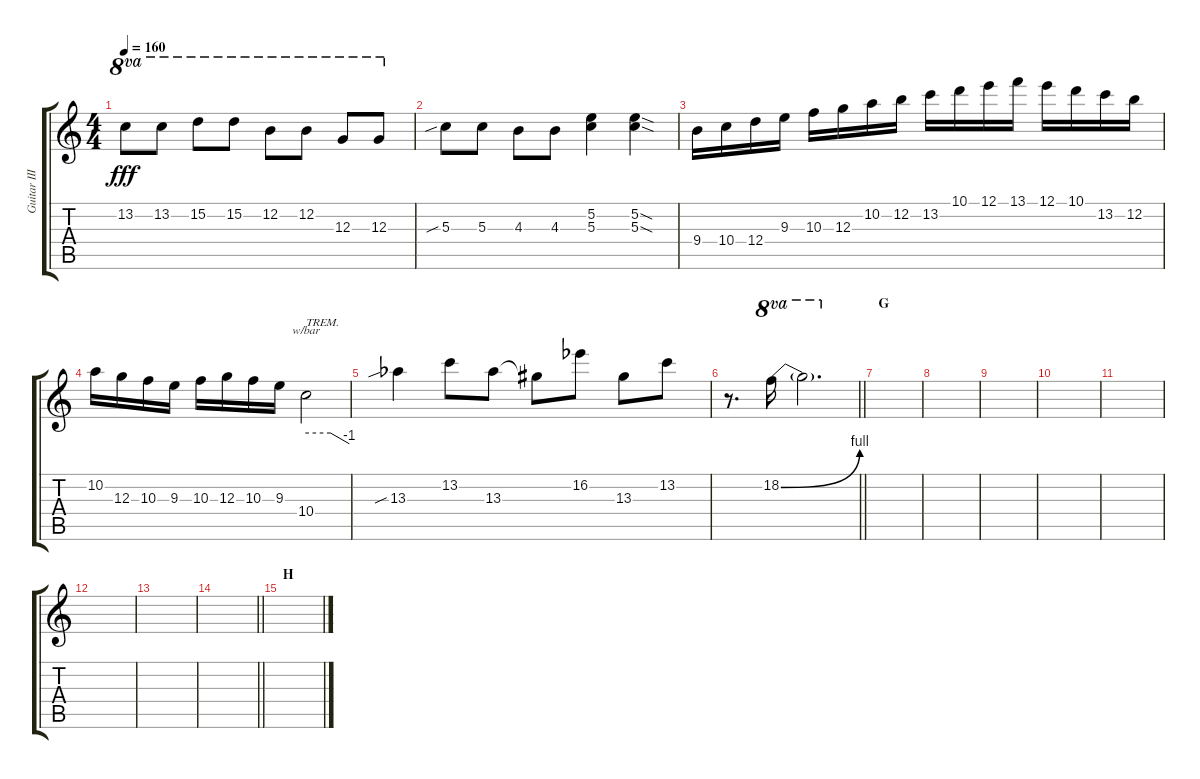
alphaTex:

\track ("Guitar III (Nakano Azusa)" "Guitar III") {instrument distortionguitar}
\staff {score tabs}
\tuning (E4 B3 G3 D3 A2 E2) {hide}
\ts (4 4)
\tempo 160
\clef g2
\ks c
13.2{t}.8{ot 8va dy fff} 13.2.8{ot 8va} 15.2.8{ot 8va} 15.2.8{ot 8va} 12.2.8{ot 8va} 12.2.8{ot 8va} 12.3.8{ot 8va} 12.3.8{ot 8va} |
5.3{sib}.8 5.3.8 4.3.8 4.3.8 (5.2 5.3).4 (5.2{sod} 5.3{sod}).4 |
9.4.16 10.4.16 12.4.16 9.3.16 10.3.16 12.3.16 10.2.16 12.2.16 13.2.16 10.1.16 12.1.16 13.1.16 12.1.16 10.1.16 13.2.16 12.2.16 |
10.2.16 12.3.16 10.3.16 9.3.16 10.3.16 12.3.16 10.3.16 9.3.16 10.4.2{tbe (custom default 0 0 34 0 60 -4) txt "TREM."} |
13.3{sib acc b}.4 13.2.8 13.3{acc b}.8 13.3{t}.8 16.2{acc b}.8 13.3.8 13.2.8 |
\barLineRight lightlight
r.8{d} 18.2{be (bend 0 0 60 4)}.16{ot 8va} 18.2{t}.2{d ot 8va} |
\section ("" "G")
|
|
|
|
|
|
|
\barLineRight lightlight
|
\section ("" "H")
